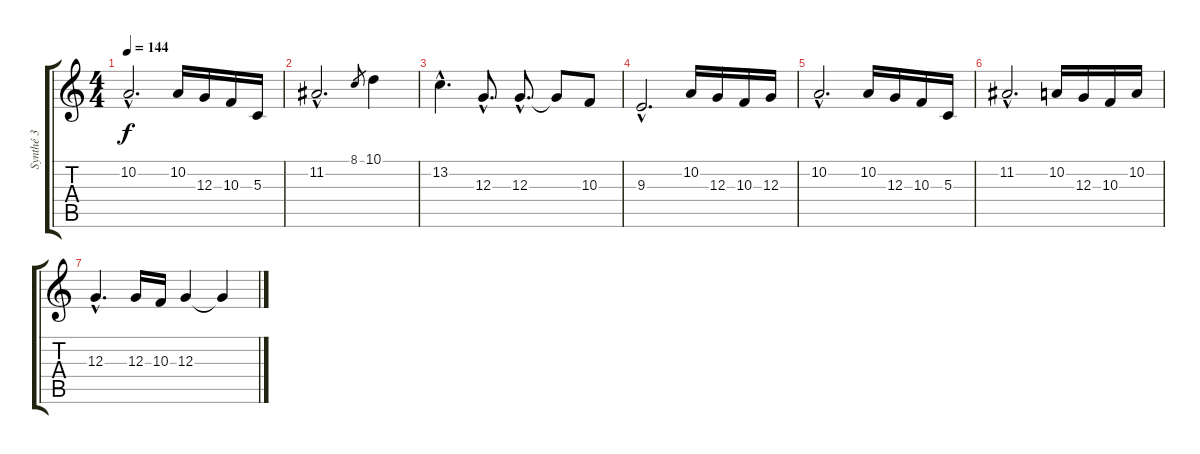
\track ("Synthé 3" "Synthé 3") {instrument lead8bassandlead}
\staff {score tabs}
\tuning (E4 B3 G3 D3 A2 E2) {hide}
\ts (4 4)
\tempo 144
\clef g2
\ks c
10.2{hac}.2{d dy f} 10.2.16 12.3.16 10.3.16 5.3.16 |
11.2{hac}.2{d} 8.1.8{gr} 10.1.4 |
13.2{hac}.4{d} 12.3{hac}.8{d} 12.3{hac}.8{d} 12.3{t}.8 10.3.8 |
9.3{hac}.2{d} 10.2.16 12.3.16 10.3.16 12.3.16 |
10.2{hac}.2{d} 10.2.16 12.3.16 10.3.16 5.3.16 |
11.2{hac}.2{d} 10.2.16 12.3.16 10.3.16 10.2.16 |
12.3{hac}.4{d} 12.3.16 10.3.16 12.3.4 12.3{t}.4
